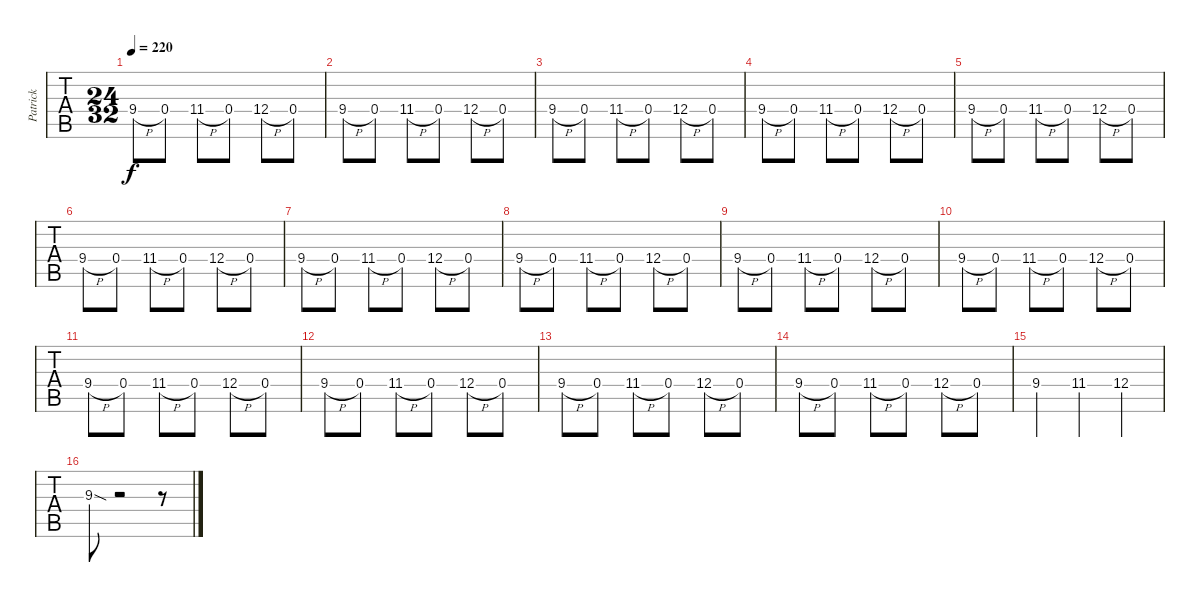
\track ("Patrick" "Patrick") {instrument electricguitarjazz}
\staff {tabs}
\tuning (E4 B3 G3 D3 A2 D2) {hide}
\ts (24 32)
\tempo 220
\clef g2
\ks c
9.4{h}.8{dy f} 0.4.8 11.4{h}.8 0.4.8 12.4{h}.8 0.4.8 |
9.4{h}.8 0.4.8 11.4{h}.8 0.4.8 12.4{h}.8 0.4.8 |
9.4{h}.8 0.4.8 11.4{h}.8 0.4.8 12.4{h}.8 0.4.8 |
9.4{h}.8 0.4.8 11.4{h}.8 0.4.8 12.4{h}.8 0.4.8 |
9.4{h}.8 0.4.8 11.4{h}.8 0.4.8 12.4{h}.8 0.4.8 |
9.4{h}.8 0.4.8 11.4{h}.8 0.4.8 12.4{h}.8 0.4.8 |
9.4{h}.8 0.4.8 11.4{h}.8 0.4.8 12.4{h}.8 0.4.8 |
9.4{h}.8 0.4.8 11.4{h}.8 0.4.8 12.4{h}.8 0.4.8 |
9.4{h}.8 0.4.8 11.4{h}.8 0.4.8 12.4{h}.8 0.4.8 |
9.4{h}.8 0.4.8 11.4{h}.8 0.4.8 12.4{h}.8 0.4.8 |
9.4{h}.8 0.4.8 11.4{h}.8 0.4.8 12.4{h}.8 0.4.8 |
9.4{h}.8 0.4.8 11.4{h}.8 0.4.8 12.4{h}.8 0.4.8 |
9.4{h}.8 0.4.8 11.4{h}.8 0.4.8 12.4{h}.8 0.4.8 |
9.4{h}.8 0.4.8 11.4{h}.8 0.4.8 12.4{h}.8 0.4.8 |
9.4.4 11.4.4 12.4.4 |
9.3{sod}.8 r.2 r.8
